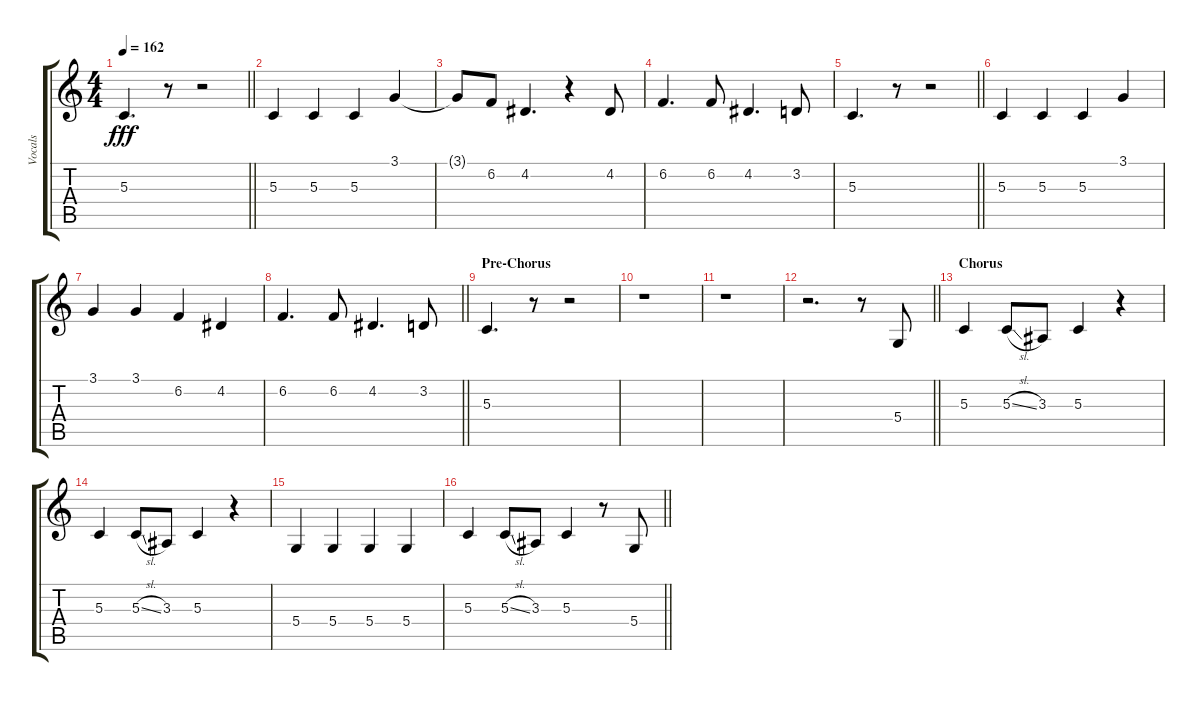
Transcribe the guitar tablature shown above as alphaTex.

\track ("Vocals" "Vocals") {instrument tenorsax}
\staff {score tabs}
\tuning (E4 B3 G3 D3 A2 E2) {hide}
\ts (4 4)
\tempo 162
\clef g2
\barLineRight lightlight
\ks c
5.3.4{d dy fff} r.8 r.2 |
5.3.4 5.3.4 5.3.4 3.1.4 |
3.1{t}.8 6.2.8 4.2.4{d} r.4 4.2.8 |
6.2.4{d} 6.2.8 4.2.4{d} 3.2.8 |
\barLineRight lightlight
5.3.4{d} r.8 r.2 |
5.3.4 5.3.4 5.3.4 3.1.4 |
3.1.4 3.1.4 6.2.4 4.2.4 |
\barLineRight lightlight
6.2.4{d} 6.2.8 4.2.4{d} 3.2.8 |
\section ("" "Pre-Chorus")
5.3.4{d} r.8 r.2 |
r.1 |
r.1 |
\barLineRight lightlight
r.2{d} r.8 5.4.8 |
\section ("" "Chorus")
5.3.4 5.3{sl}.8 3.3.8 5.3.4 r.4 |
5.3.4 5.3{sl}.8 3.3.8 5.3.4 r.4 |
5.4.4 5.4.4 5.4.4 5.4.4 |
\barLineRight lightlight
5.3.4 5.3{sl}.8 3.3.8 5.3.4 r.8 5.4.8
